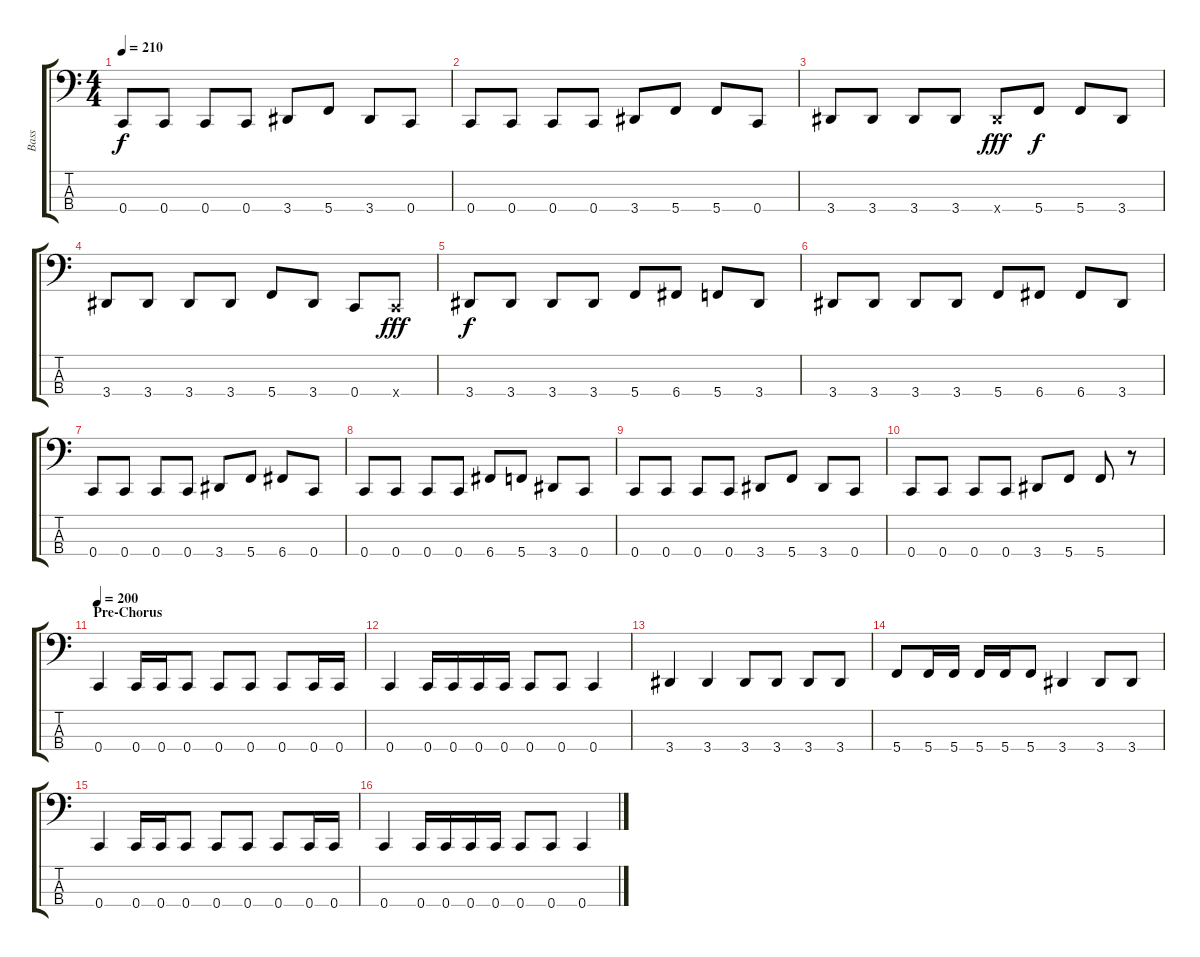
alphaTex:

\track ("Bass" "Bass") {instrument electricbassfinger}
\staff {score tabs}
\tuning (F2 C2 G1 C1) {hide}
\ts (4 4)
\tempo 210
\clef f4
\ks c
0.4.8{dy f} 0.4.8 0.4.8 0.4.8 3.4.8 5.4.8 3.4.8 0.4.8 |
0.4.8 0.4.8 0.4.8 0.4.8 3.4.8 5.4.8 5.4.8 0.4.8 |
3.4.8 3.4.8 3.4.8 3.4.8 3.4{x}.8{dy fff} 5.4.8{dy f} 5.4.8 3.4.8 |
3.4.8 3.4.8 3.4.8 3.4.8 5.4.8 3.4.8 0.4.8 0.4{x}.8{dy fff} |
3.4.8{dy f} 3.4.8 3.4.8 3.4.8 5.4.8 6.4.8 5.4.8 3.4.8 |
3.4.8 3.4.8 3.4.8 3.4.8 5.4.8 6.4.8 6.4.8 3.4.8 |
0.4.8 0.4.8 0.4.8 0.4.8 3.4.8 5.4.8 6.4.8 0.4.8 |
0.4.8 0.4.8 0.4.8 0.4.8 6.4.8 5.4.8 3.4.8 0.4.8 |
0.4.8 0.4.8 0.4.8 0.4.8 3.4.8 5.4.8 3.4.8 0.4.8 |
0.4.8 0.4.8 0.4.8 0.4.8 3.4.8 5.4.8 5.4.8 r.8 |
\section ("" "Pre-Chorus")
\tempo 200
0.4.4 0.4.16 0.4.16 0.4.8 0.4.8 0.4.8 0.4.8 0.4.16 0.4.16 |
0.4.4 0.4.16 0.4.16 0.4.16 0.4.16 0.4.8 0.4.8 0.4.4 |
3.4.4 3.4.4 3.4.8 3.4.8 3.4.8 3.4.8 |
5.4.8 5.4.16 5.4.16 5.4.16 5.4.16 5.4.8 3.4.4 3.4.8 3.4.8 |
0.4.4 0.4.16 0.4.16 0.4.8 0.4.8 0.4.8 0.4.8 0.4.16 0.4.16 |
0.4.4 0.4.16 0.4.16 0.4.16 0.4.16 0.4.8 0.4.8 0.4.4
